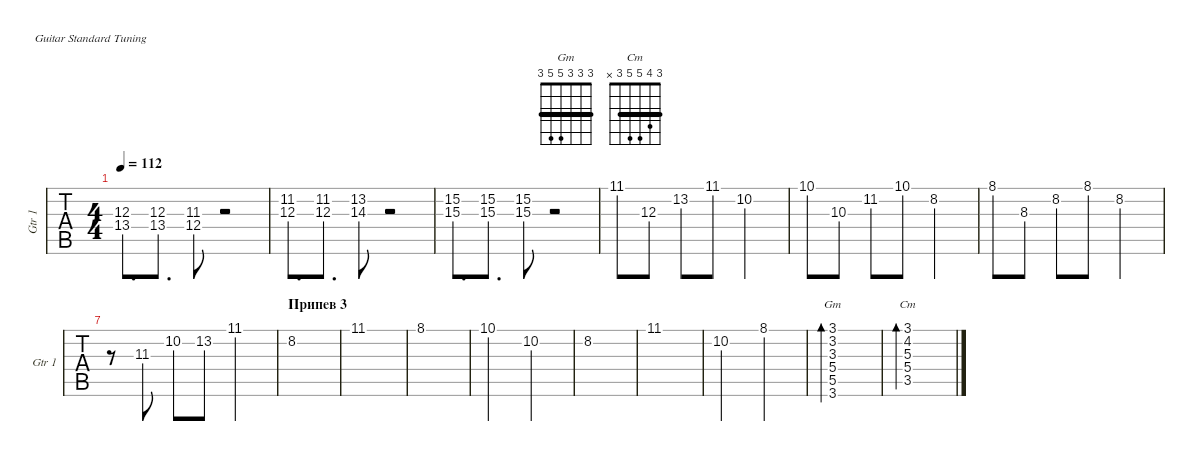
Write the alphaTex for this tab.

\defaultSystemsLayout 4
\hideDynamics
\bracketExtendMode groupsimilarinstruments
\singleTrackTrackNamePolicy allsystems
\multiTrackTrackNamePolicy allsystems
\otherSystemsTrackNameOrientation horizontal
\defaultBarNumberDisplay FirstOfSystem
\track ("Gtr 1" "Gtr 1") {instrument electricguitarclean}
\staff {tabs}
\tuning (E4 B3 G3 D3 A2 E2)
\chord ("Gm" 3 3 3 5 5 3) {barre (3 3 3)}
\chord ("Cm" 3 4 5 5 3 x) {barre 3}
\ts (4 4)
\tempo 112
\clef g2
\ks gminor
(12.3{st} 13.4{st}).8{d dy mf} (12.3{st} 13.4{st}).8{d} (11.3{st} 12.4{st}).8 r.2 |
(11.2{st} 12.3{st}).8{d} (11.2{st} 12.3{st}).8{d} (13.2{st} 14.3{st}).8 r.2 |
(15.2{st} 15.3{st}).8{d} (15.2{st} 15.3{st}).8{d} (15.2{st} 15.3{st}).8 r.2 |
11.1.8 12.3.8 13.2.8 11.1.8 10.2.2 |
10.1.8 10.3.8 11.2.8 10.1.8 8.2.2 |
8.1.8 8.3.8 8.2.8 8.1.8 8.2.2 |
r.8 11.3.8 10.2.8 13.2.8 11.1.2 |
\section ("" "Припев 3")
8.2.1 |
11.1.1 |
8.1.1 |
10.1.2 10.2.2 |
8.2.1 |
11.1.1 |
10.2.2 8.1.2 |
(3.1 3.2 3.3 5.4 5.5 3.6).1{bd 154 ch "Gm"} |
(3.1 4.2 5.3 5.4 3.5).1{bd 172 ch "Cm"}
